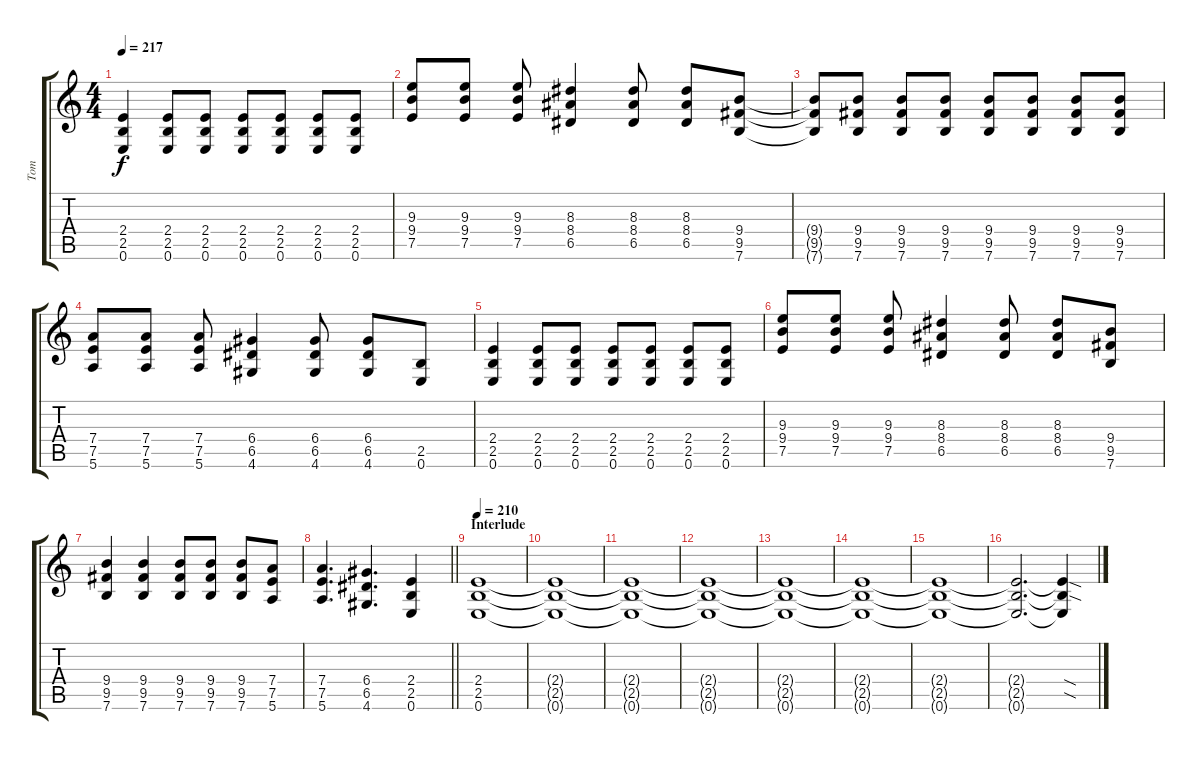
\track ("Tom" "Tom") {instrument distortionguitar}
\staff {score tabs}
\tuning (E4 B3 G3 D3 A2 E2) {hide}
\ts (4 4)
\tempo 217
\clef g2
\ks c
(2.4 2.5 0.6).4{dy f} (2.4 2.5 0.6).8 (2.4 2.5 0.6).8 (2.4 2.5 0.6).8 (2.4 2.5 0.6).8 (2.4 2.5 0.6).8 (2.4 2.5 0.6).8 |
(9.3 9.4 7.5).8 (9.3 9.4 7.5).8 (9.3 9.4 7.5).8 (8.3 8.4 6.5).4 (8.3 8.4 6.5).8 (8.3 8.4 6.5).8 (9.4 9.5 7.6).8 |
(9.4{t} 9.5{t} 7.6{t}).8 (9.4 9.5 7.6).8 (9.4 9.5 7.6).8 (9.4 9.5 7.6).8 (9.4 9.5 7.6).8 (9.4 9.5 7.6).8 (9.4 9.5 7.6).8 (9.4 9.5 7.6).8 |
(7.4 7.5 5.6).8 (7.4 7.5 5.6).8 (7.4 7.5 5.6).8 (6.4 6.5 4.6).4 (6.4 6.5 4.6).8 (6.4 6.5 4.6).8 (2.5 0.6).8 |
(2.4 2.5 0.6).4 (2.4 2.5 0.6).8 (2.4 2.5 0.6).8 (2.4 2.5 0.6).8 (2.4 2.5 0.6).8 (2.4 2.5 0.6).8 (2.4 2.5 0.6).8 |
(9.3 9.4 7.5).8 (9.3 9.4 7.5).8 (9.3 9.4 7.5).8 (8.3 8.4 6.5).4 (8.3 8.4 6.5).8 (8.3 8.4 6.5).8 (9.4 9.5 7.6).8 |
(9.4 9.5 7.6).4 (9.4 9.5 7.6).4 (9.4 9.5 7.6).8 (9.4 9.5 7.6).8 (9.4 9.5 7.6).8 (7.4 7.5 5.6).8 |
\barLineRight lightlight
(7.4 7.5 5.6).4{d} (6.4 6.5 4.6).4{d} (2.4 2.5 0.6).4 |
\section ("" "Interlude")
\tempo 210
(2.4 2.5 0.6).1 |
(2.4{t} 2.5{t} 0.6{t}).1 |
(2.4{t} 2.5{t} 0.6{t}).1{volume 7} |
(2.4{t} 2.5{t} 0.6{t}).1 |
(2.4{t} 2.5{t} 0.6{t}).1 |
(2.4{t} 2.5{t} 0.6{t}).1 |
(2.4{t} 2.5{t} 0.6{t}).1 |
(2.4{t} 2.5{t} 0.6{t}).2{d} (2.4{sod t} 2.5{sod t} 0.6{t}).4
